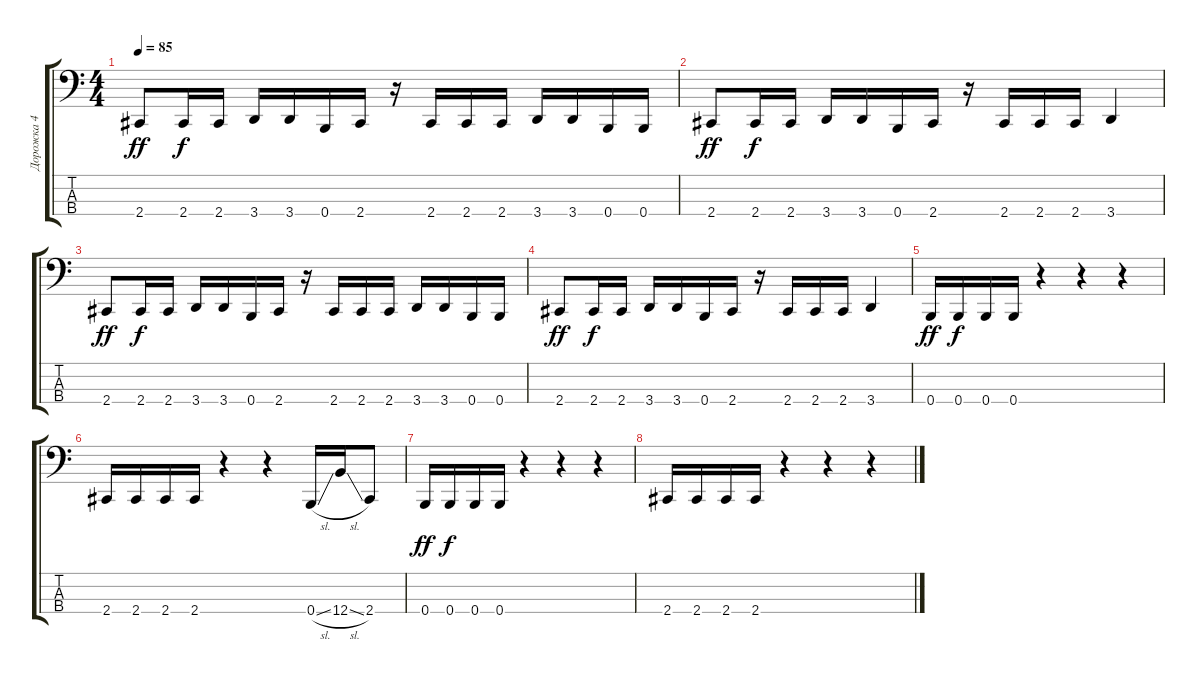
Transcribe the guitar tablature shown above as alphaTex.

\track ("Дорожка 4" "Дорожка 4") {instrument electricbassfinger}
\staff {score tabs}
\tuning (D2 A1 E1 B0) {hide}
\ts (4 4)
\tempo 85
\clef f4
\ks c
2.4.8{dy ff} 2.4.16{dy f} 2.4.16 3.4.16 3.4.16 0.4.16 2.4.16 r.16 2.4.16 2.4.16 2.4.16 3.4.16 3.4.16 0.4.16 0.4.16 |
2.4.8{dy ff} 2.4.16{dy f} 2.4.16 3.4.16 3.4.16 0.4.16 2.4.16 r.16 2.4.16 2.4.16 2.4.16 3.4.4 |
2.4.8{dy ff} 2.4.16{dy f} 2.4.16 3.4.16 3.4.16 0.4.16 2.4.16 r.16 2.4.16 2.4.16 2.4.16 3.4.16 3.4.16 0.4.16 0.4.16 |
2.4.8{dy ff} 2.4.16{dy f} 2.4.16 3.4.16 3.4.16 0.4.16 2.4.16 r.16 2.4.16 2.4.16 2.4.16 3.4.4 |
0.4.16{dy ff} 0.4.16{dy f} 0.4.16 0.4.16 r.4 r.4 r.4 |
2.4.16 2.4.16 2.4.16 2.4.16 r.4 r.4 0.4{sl}.16 12.4{sl}.16 2.4.8 |
0.4.16{dy ff} 0.4.16{dy f} 0.4.16 0.4.16 r.4 r.4 r.4 |
2.4.16 2.4.16 2.4.16 2.4.16 r.4 r.4 r.4
